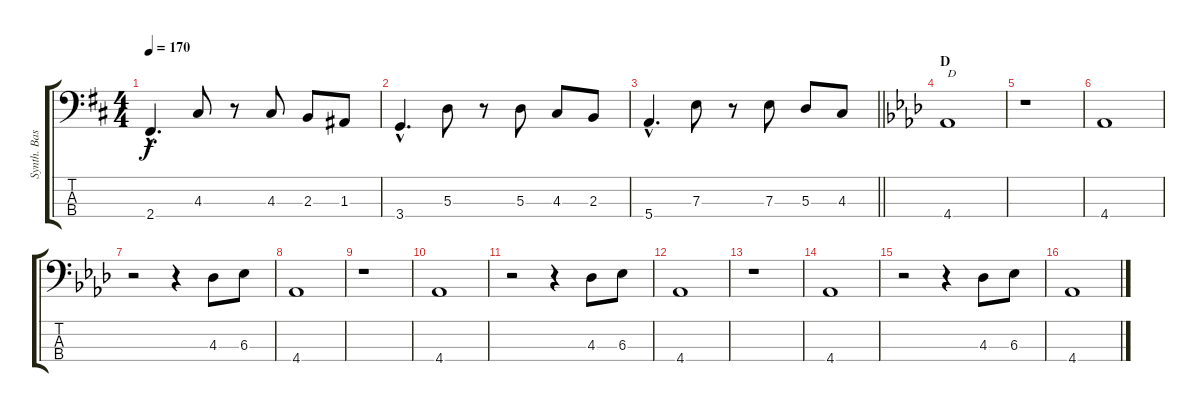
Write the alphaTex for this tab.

\track ("Synth. Bass" "Synth. Bas") {instrument synthbass2}
\staff {score tabs}
\tuning (G2 D2 A1 E1) {hide}
\ts (4 4)
\tempo 170
\clef f4
\ks d
2.4{hac}.4{d dy f} 4.3.8 r.8 4.3.8 2.3.8 1.3.8 |
3.4{hac}.4{d} 5.3.8 r.8 5.3.8 4.3.8 2.3.8 |
\barLineRight lightlight
5.4{hac}.4{d} 7.3.8 r.8 7.3.8 5.3.8 4.3.8 |
\section ("" "D")
\ks ab
4.4.1{txt "D"} |
r.1 |
4.4.1 |
r.2 r.4 4.3.8 6.3.8 |
4.4.1 |
r.1 |
4.4.1 |
r.2 r.4 4.3.8 6.3.8 |
4.4.1 |
r.1 |
4.4.1 |
r.2 r.4 4.3.8 6.3.8 |
4.4.1
